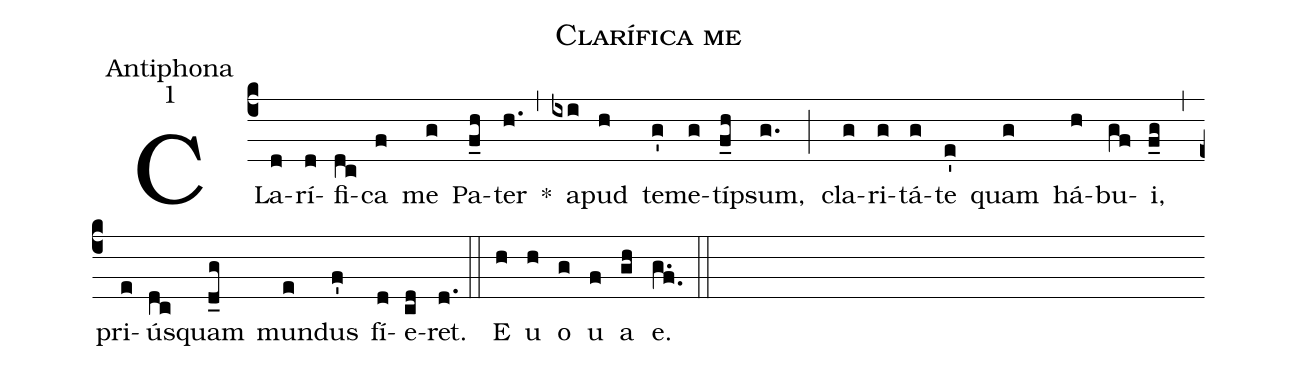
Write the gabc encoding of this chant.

name:Clarífica me;
office-part:Antiphona;
mode:1;
%%
(c4) CLa(d)rí(d)fi(dc)ca(f) me(g) Pa(f_h)ter(h.) *(,) a(ixi)pud(h) te(g')me(g)tí(f_h)psum,(g.) (;) cla(g)ri(g)tá(g)te(e') quam(g) há(h)bu(gf)i,(f_g) (,) pri(e)ús(dc)quam(d_g) mun(e)dus(f') fí(d)e(cd)ret.(d.) (::) E(h) u(h) o(g) u(f) a(gh) e.(g.f.) (::)
